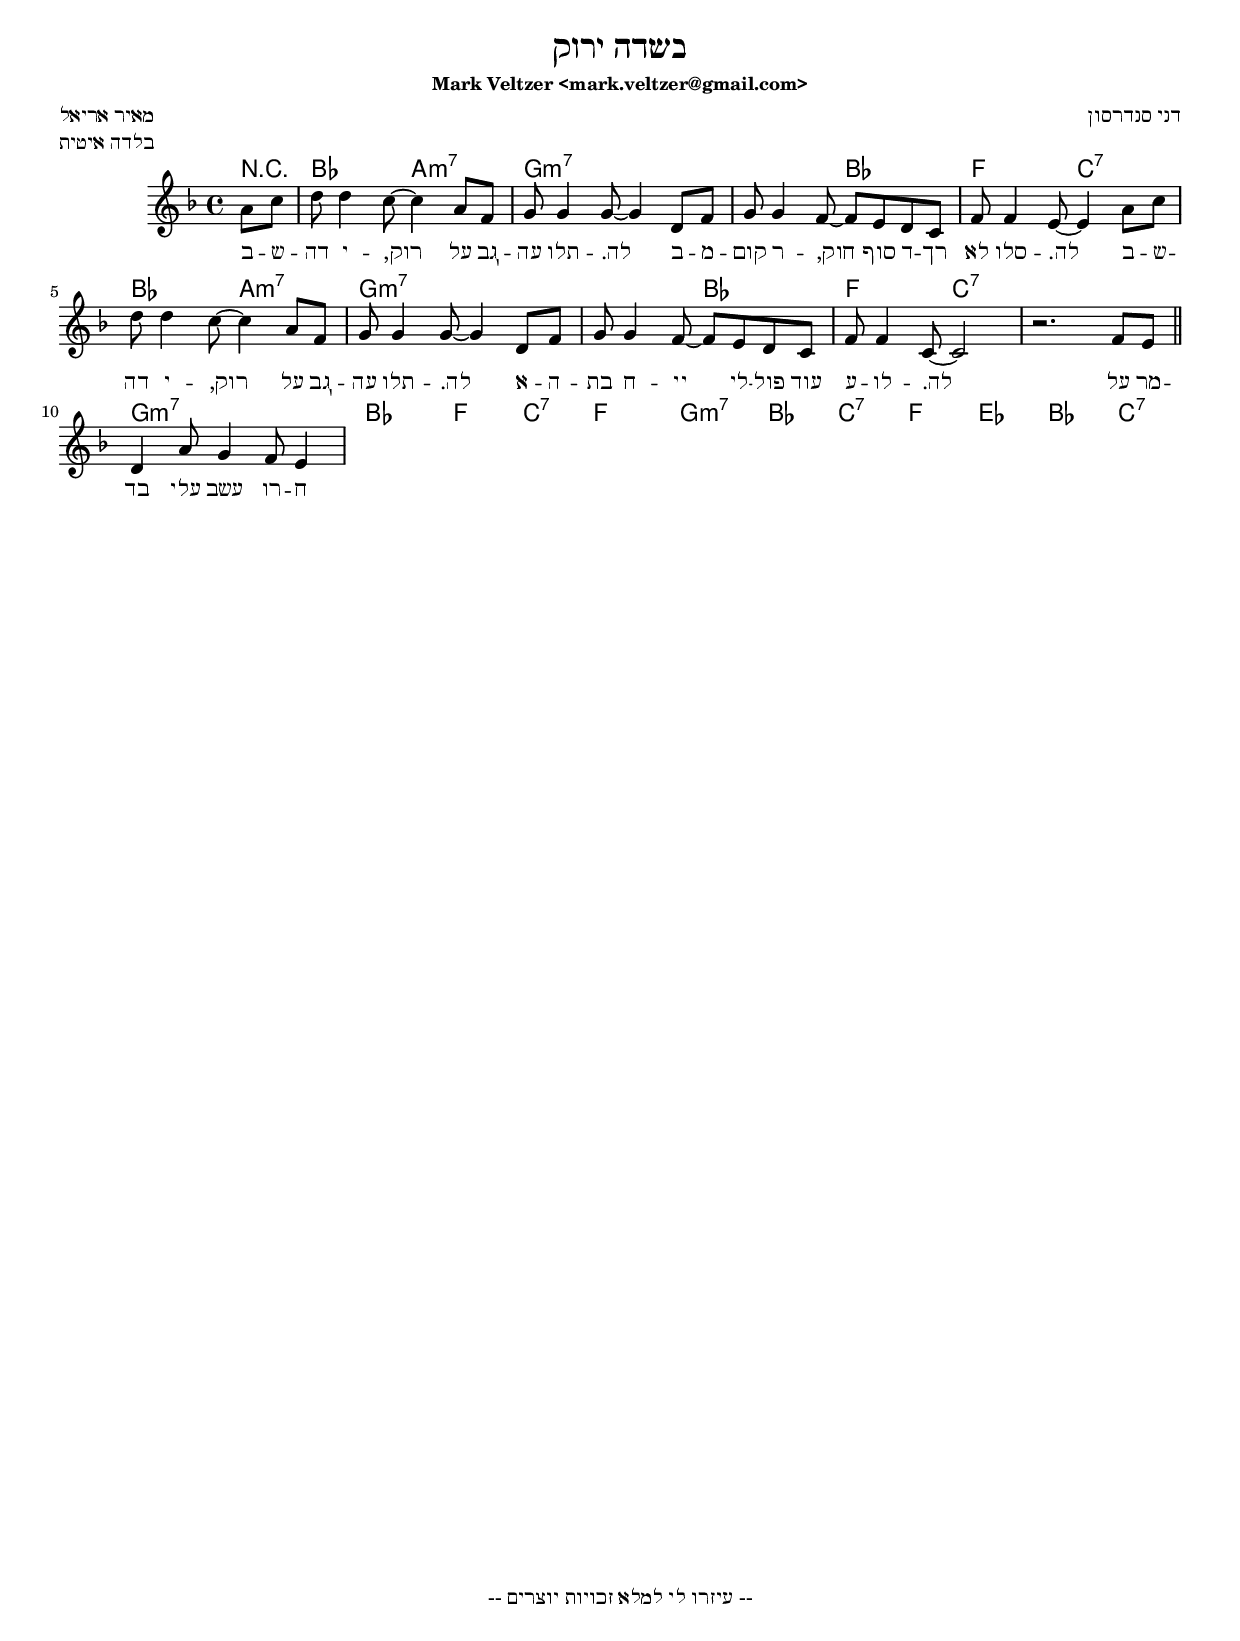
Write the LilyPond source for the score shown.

\include "src/include/common.lyi"
\header {
	title="בשדה ירוק"
	subtitle=""
	composer="דני סנדרסון"
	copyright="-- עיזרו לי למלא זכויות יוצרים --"
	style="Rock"
	singer="דני סנדרסון"
	piece="בלדה איטית"
	poet="מאיר אריאל"

	completion="4"

	url="http://www.youtube.com/watch?v=En9qtX5VnLE"

	uuid="42424480-a26f-11df-abb4-0019d11e5a41"
}

%{
	TODO:
%}

\score {
<<
\chords {
	\set chordChanges = ##t
	\partial 4 r4

	bes2 a2:m7 | g1:m7 | g2:m7 bes2 | f2 c2:7 | \break
	bes2 a2:m7 | g1:m7 | g2:m7 bes2 | f2 c2:7 | c1:7 \bar "||" \break

	g1:m7 | bes1 | f2 c2:7 | f1 |
	g1:m7 | bes2 c2:7 | f2 ees2 | bes2 c2:7 \bar "||"
}
\new Voice="melody" \relative f' {
	\time 4/4
	\key f \major
	\partial 4 a8 c8 |

	d8 d4 c8 ~ c4 a8 f8 | g8 g4 g8 ~ g4 d8 f8 |
	g8 g4 f8 ~ f8 e8 d8 c8 | f8 f4 e8 ~ e4 a8 c8 |

	d8 d4 c8 ~ c4 a8 f8 | g8 g4 g8 ~ g4 d8 f8 |
	g8 g4 f8 ~ f8 e8 d8 c8 | f8 f4 c8 ~ c2 | r2. f8 e8 |

	d4 a'8 g4 f8 e4 |
}
\new Lyrics \lyricsto "melody" {
	ב -- ש -- דה י -- רוק, על גב -- עה תלו -- לה.
	ב -- מ -- קום ר -- חוק, סוף ד -- רך לא סלו -- לה.
	ב -- ש -- דה י -- רוק, על גב -- עה תלו -- לה.
	א -- ה -- בת ח -- יי לי -- פול עוד ע -- לו -- לה.

	על מר -- בד עלי עשב רו -- ח
	שם ישבנו לר -- אות שקי -- עה
	והייתה תחושה של תפוח
	והיינו כל כך קרובים לנגיעה

	בשדה ירוק, על גבעה תלולה
	בושם אהבה נודפת וטלולה
	בשדה ירוק על גבעה תלולה
	אהבת חיי ליפול עוד עלולה

	עדרים גלשו אל השוקת
	על שפתי מפלי שיער
	חלילים התחילו למשוך את
	קו הרכס הרץ במעלה ההר

	בשדה ירוק על גבעה תלולה
	מגמה שקופה בהכרה צלולה
	בשדה ירוק, על גבעה תלולה
	כי תהום שחורה רובצת חלולה

	בין הרים השמש שקעה לה
	וירח עוד לא עלה
	יפתי פתאום פחדה לה
	אל תהום פעורה - כאילו צללה

	היא נתנה לדעת לדעת
	היא הפליאה להיוודע
	ואני צמא דעת לגעת
	עד לקצה הידיעה, אל תוך הלא נודע

	בשדה ירוק על גבעה תלולה
	במקום רחוק, סוף דרך לא סלולה
	בשדה ירוק, על גבעה תלולה
	אהבת חיי ליפול עוד עלולה
}
>>
	\midi {
		\context {
			\Score
			tempoWholesPerMinute = #(ly:make-moment 110 4)
		}
	}
	\layout {}
}
